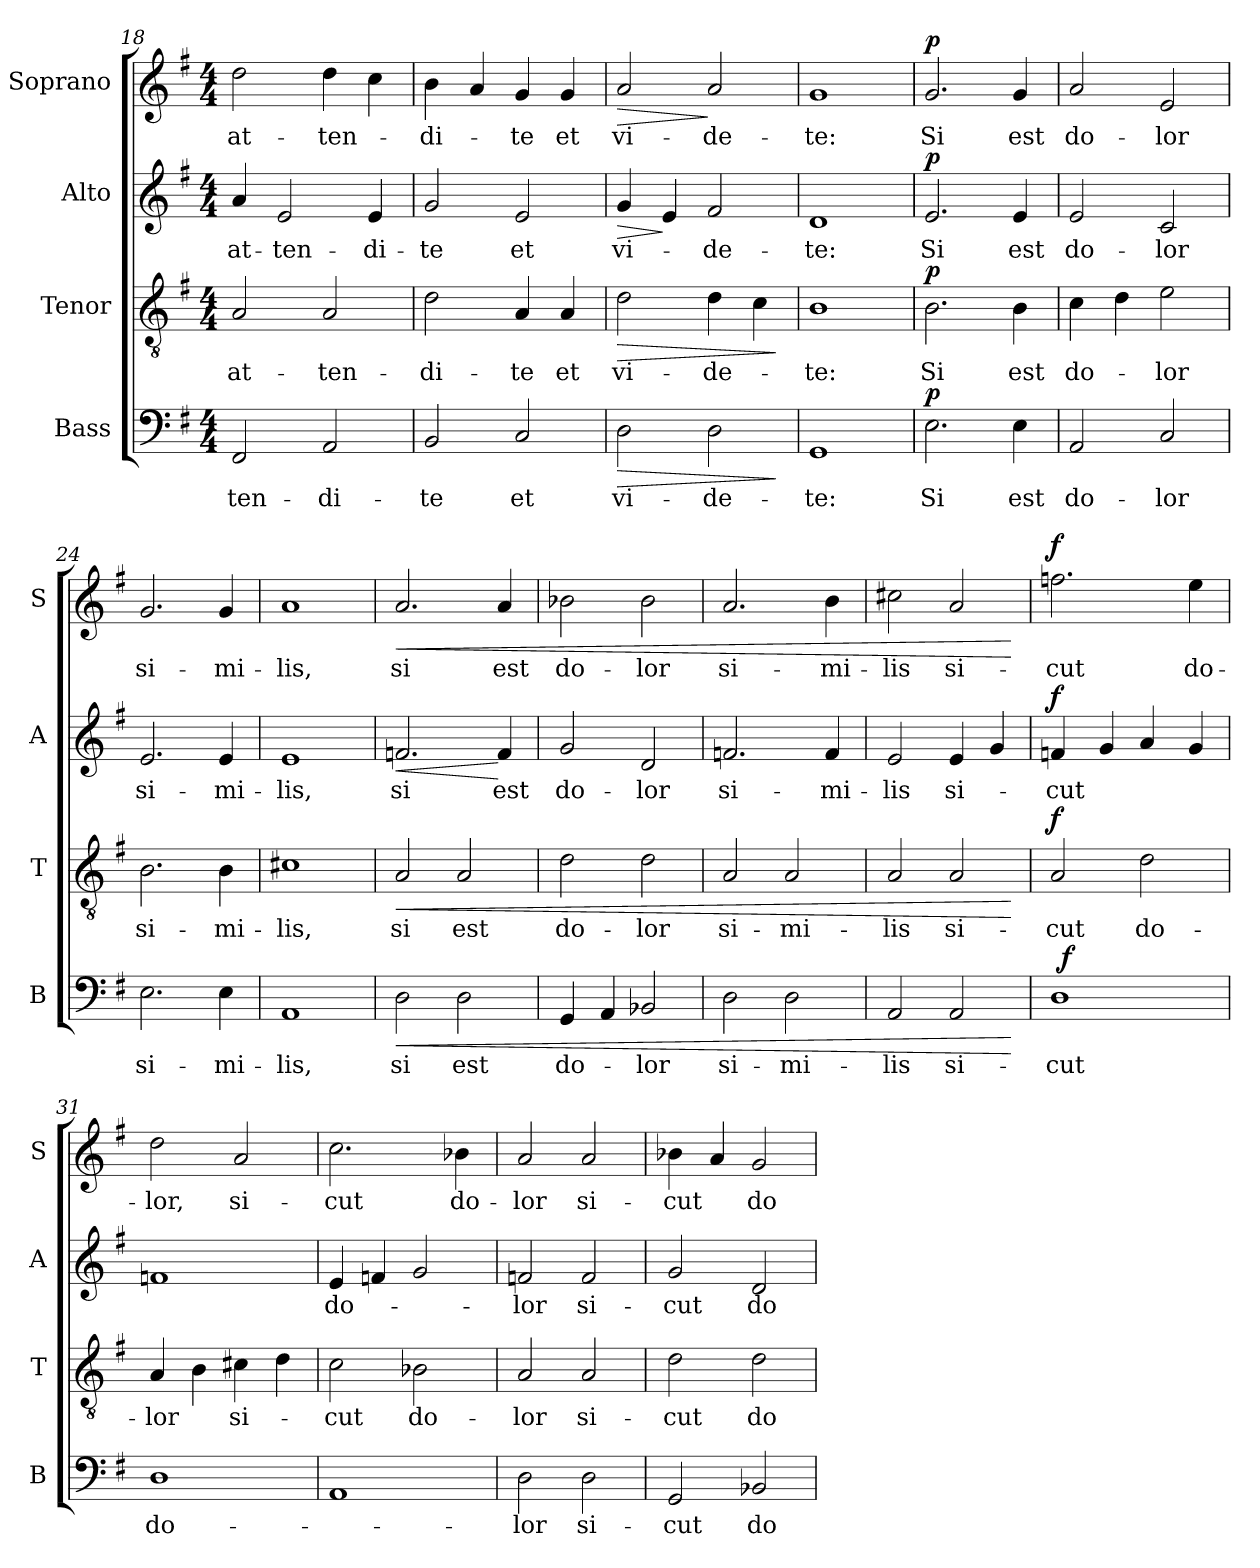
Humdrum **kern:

**kern	**text	**dynam	**kern	**text	**dynam	**kern	**text	**dynam	**kern	**text	**dynam
*part4	*part4	*part4	*part3	*part3	*part3	*part2	*part2	*part2	*part1	*part1	*part1
*staff4	*staff4	*staff4	*staff3	*staff3	*staff3	*staff2	*staff2	*staff2	*staff1	*staff1	*staff1
*I"Bass	*	*	*I"Tenor	*	*	*I"Alto	*	*	*I"Soprano	*	*
*I'B	*	*	*I'T	*	*	*I'A	*	*	*I'S	*	*
*clefF4	*	*	*clefGv2	*	*	*clefG2	*	*	*clefG2	*	*
*k[f#]	*	*	*k[f#]	*	*	*k[f#]	*	*	*k[f#]	*	*
*G:	*	*	*G:	*	*	*G:	*	*	*G:	*	*
*M4/4	*	*	*M4/4	*	*	*M4/4	*	*	*M4/4	*	*
=18	=18	=18	=18	=18	=18	=18	=18	=18	=18	=18	=18
!	!LO:LY:b	!	!	!LO:LY:b	!	!	!LO:LY:b	!	!	!LO:LY:b	!
2FF#/	-ten-	.	2A/	at-	.	4a/	at-	.	2dd\	at-	.
!	!	!	!	!	!	!	!LO:LY:b	!	!	!	!
.	.	.	.	.	.	2e/	-ten-	.	.	.	.
!	!LO:LY:b	!	!	!LO:LY:b	!	!	!	!	!	!LO:LY:b	!
2AA/	-di-	.	2A/	-ten-	.	.	.	.	4dd\	-ten-	.
!	!	!	!	!	!	!	!LO:LY:b	!	!	!	!
.	.	.	.	.	.	4e/	-di-	.	4cc\	.	.
=19	=19	=19	=19	=19	=19	=19	=19	=19	=19	=19	=19
!	!LO:LY:b	!	!	!LO:LY:b	!	!	!LO:LY:b	!	!	!LO:LY:b	!
2BB/	-te	.	2d\	-di-	.	2g/	-te	.	4b\	-di-	.
.	.	.	.	.	.	.	.	.	4a/	.	.
!	!LO:LY:b	!	!	!LO:LY:b	!	!	!LO:LY:b	!	!	!LO:LY:b	!
2C/	et	.	4A/	-te	.	2e/	et	.	4g/	-te	.
!	!	!	!	!LO:LY:b	!	!	!	!	!	!LO:LY:b	!
.	.	.	4A/	et	.	.	.	.	4g/	et	.
=20	=20	=20	=20	=20	=20	=20	=20	=20	=20	=20	=20
!	!LO:LY:b	!LO:HP:b	!	!LO:LY:b	!LO:HP:b	!	!LO:LY:b	!LO:HP:b	!	!LO:LY:b	!LO:HP:b
2D\	vi-	>	2d\	vi-	>	4g/	vi-	>	2a/	vi-	>
.	.	.	.	.	.	4e/	.	]	.	.	.
!	!LO:LY:b	!	!	!LO:LY:b	!	!	!LO:LY:b	!	!	!LO:LY:b	!
2D\	-de-	.	4d\	-de-	.	2f#/	-de-	.	2a/	-de-	]
.	.	.	4c\	.	.	.	.	.	.	.	.
.	.	]	.	.	]	.	.	.	.	.	.
=21	=21	=21	=21	=21	=21	=21	=21	=21	=21	=21	=21
!	!LO:LY:b	!	!	!LO:LY:b	!	!	!LO:LY:b	!	!	!LO:LY:b	!
1GG	-te:	.	1B	-te:	.	1d	-te:	.	1g	-te:	.
!!LO:PB:g=z
=22	=22	=22	=22	=22	=22	=22	=22	=22	=22	=22	=22
!	!LO:LY:b	!LO:DY:a	!	!LO:LY:b	!LO:DY:a	!	!LO:LY:b	!LO:DY:a	!	!LO:LY:b	!LO:DY:a
2.E\	Si	p	2.B\	Si	p	2.e/	Si	p	2.g/	Si	p
!	!LO:LY:b	!	!	!LO:LY:b	!	!	!LO:LY:b	!	!	!LO:LY:b	!
4E\	est	.	4B\	est	.	4e/	est	.	4g/	est	.
=23	=23	=23	=23	=23	=23	=23	=23	=23	=23	=23	=23
!	!LO:LY:b	!	!	!LO:LY:b	!	!	!LO:LY:b	!	!	!LO:LY:b	!
2AA/	do-	.	4c\	do-	.	2e/	do-	.	2a/	do-	.
.	.	.	4d\	.	.	.	.	.	.	.	.
!	!LO:LY:b	!	!	!LO:LY:b	!	!	!LO:LY:b	!	!	!LO:LY:b	!
2C/	-lor	.	2e\	-lor	.	2c/	-lor	.	2e/	-lor	.
=24	=24	=24	=24	=24	=24	=24	=24	=24	=24	=24	=24
!	!LO:LY:b	!	!	!LO:LY:b	!	!	!LO:LY:b	!	!	!LO:LY:b	!
2.E\	si-	.	2.B\	si-	.	2.e/	si-	.	2.g/	si-	.
!	!LO:LY:b	!	!	!LO:LY:b	!	!	!LO:LY:b	!	!	!LO:LY:b	!
4E\	-mi-	.	4B\	-mi-	.	4e/	-mi-	.	4g/	-mi-	.
=25	=25	=25	=25	=25	=25	=25	=25	=25	=25	=25	=25
!	!LO:LY:b	!	!	!LO:LY:b	!	!	!LO:LY:b	!	!	!LO:LY:b	!
1AA	-lis,	.	1c#X	-lis,	.	1e	-lis,	.	1a	-lis,	.
=26	=26	=26	=26	=26	=26	=26	=26	=26	=26	=26	=26
!	!LO:LY:b	!LO:HP:b	!	!LO:LY:b	!LO:HP:b	!	!LO:LY:b	!LO:HP:b	!	!LO:LY:b	!LO:HP:b
2D\	si	<	2A/	si	<	2.fn/	si	<	2.a/	si	<
!	!LO:LY:b	!	!	!LO:LY:b	!	!	!	!	!	!	!
2D\	est	.	2A/	est	.	.	.	.	.	.	.
!	!	!	!	!	!	!	!LO:LY:b	!	!	!LO:LY:b	!
.	.	.	.	.	.	4f/	est	[	4a/	est	.
=27	=27	=27	=27	=27	=27	=27	=27	=27	=27	=27	=27
!	!LO:LY:b	!	!	!LO:LY:b	!	!	!LO:LY:b	!	!	!LO:LY:b	!
4GG/	do-	.	2d\	do-	.	2g/	do-	.	2b-X\	do-	.
4AA/	.	.	.	.	.	.	.	.	.	.	.
!	!LO:LY:b	!	!	!LO:LY:b	!	!	!LO:LY:b	!	!	!LO:LY:b	!
2BB-X/	-lor	.	2d\	-lor	.	2d/	-lor	.	2b-\	-lor	.
=28	=28	=28	=28	=28	=28	=28	=28	=28	=28	=28	=28
!	!LO:LY:b	!	!	!LO:LY:b	!	!	!LO:LY:b	!	!	!LO:LY:b	!
2D\	si-	.	2A/	si-	.	2.fn/	si-	.	2.a/	si-	.
!	!LO:LY:b	!	!	!LO:LY:b	!	!	!	!	!	!	!
2D\	-mi-	.	2A/	-mi-	.	.	.	.	.	.	.
!	!	!	!	!	!	!	!LO:LY:b	!	!	!LO:LY:b	!
.	.	.	.	.	.	4f/	-mi-	.	4b\	-mi-	.
=29	=29	=29	=29	=29	=29	=29	=29	=29	=29	=29	=29
!	!LO:LY:b	!	!	!LO:LY:b	!	!	!LO:LY:b	!	!	!LO:LY:b	!
2AA/	-lis	.	2A/	-lis	.	2e/	-lis	.	2cc#X\	-lis	.
!	!LO:LY:b	!	!	!LO:LY:b	!	!	!LO:LY:b	!	!	!LO:LY:b	!
2AA/	si-	.	2A/	si-	.	4e/	si-	.	2a/	si-	.
.	.	.	.	.	.	4g/	.	.	.	.	.
.	.	[	.	.	[	.	.	.	.	.	[
!!LO:LB:g=z
=30	=30	=30	=30	=30	=30	=30	=30	=30	=30	=30	=30
!	!LO:LY:b	!	!	!LO:LY:b	!LO:DY:a	!	!LO:LY:b	!LO:DY:a	!	!LO:LY:b	!LO:DY:a
*^	*	*	*	*	*	*	*	*	*	*	*
1D	32ryy	-cut	.	2A/	-cut	f	4fn/	-cut	f	2.ffn\	-cut	f
!	!	!	!LO:DY:a	!	!	!	!	!	!	!	!	!
.	2ryy	.	f	.	.	.	.	.	.	.	.	.
.	.	.	.	.	.	.	4g/	.	.	.	.	.
!	!	!	!	!	!LO:LY:b	!	!	!	!	!	!	!
.	.	.	.	2d\	do-	.	4a/	.	.	.	.	.
.	4...ryy	.	.	.	.	.	.	.	.	.	.	.
!	!	!	!	!	!	!	!	!	!	!	!LO:LY:b	!
.	.	.	.	.	.	.	4g/	.	.	4ee\	do-	.
=31	=31	=31	=31	=31	=31	=31	=31	=31	=31	=31	=31	=31
!	!	!LO:LY:b	!	!	!LO:LY:b	!	!	!	!	!	!LO:LY:b	!
*v	*v	*	*	*	*	*	*	*	*	*	*	*
1D	do-	.	4A/	-lor	.	1fn	.	.	2dd\	-lor,	.
.	.	.	4B\	.	.	.	.	.	.	.	.
!	!	!	!	!LO:LY:b	!	!	!	!	!	!LO:LY:b	!
.	.	.	4c#X\	si-	.	.	.	.	2a/	si-	.
.	.	.	4d\	.	.	.	.	.	.	.	.
=32	=32	=32	=32	=32	=32	=32	=32	=32	=32	=32	=32
!	!	!	!	!LO:LY:b	!	!	!LO:LY:b	!	!	!LO:LY:b	!
1AA	.	.	2c\	-cut	.	4e/	do-	.	2.cc\	-cut	.
.	.	.	.	.	.	4fn/	.	.	.	.	.
!	!	!	!	!LO:LY:b	!	!	!	!	!	!	!
.	.	.	2B-X\	do-	.	2g/	.	.	.	.	.
!	!	!	!	!	!	!	!	!	!	!LO:LY:b	!
.	.	.	.	.	.	.	.	.	4b-X\	do-	.
=33	=33	=33	=33	=33	=33	=33	=33	=33	=33	=33	=33
!	!LO:LY:b	!	!	!LO:LY:b	!	!	!LO:LY:b	!	!	!LO:LY:b	!
2D\	-lor	.	2A/	-lor	.	2fn/	-lor	.	2a/	-lor	.
!	!LO:LY:b	!	!	!LO:LY:b	!	!	!LO:LY:b	!	!	!LO:LY:b	!
2D\	si-	.	2A/	si-	.	2f/	si-	.	2a/	si-	.
=34	=34	=34	=34	=34	=34	=34	=34	=34	=34	=34	=34
!	!LO:LY:b	!	!	!LO:LY:b	!	!	!LO:LY:b	!	!	!LO:LY:b	!
2GG/	-cut	.	2d\	-cut	.	2g/	-cut	.	4b-X\	-cut	.
.	.	.	.	.	.	.	.	.	4a/	.	.
!	!LO:LY:b	!	!	!LO:LY:b	!	!	!LO:LY:b	!	!	!LO:LY:b	!
2BB-X/	do-	.	2d\	do-	.	2d/	do-	.	2g/	do-	.
=	=	=	=	=	=	=	=	=	=	=	=
*-	*-	*-	*-	*-	*-	*-	*-	*-	*-	*-	*-
